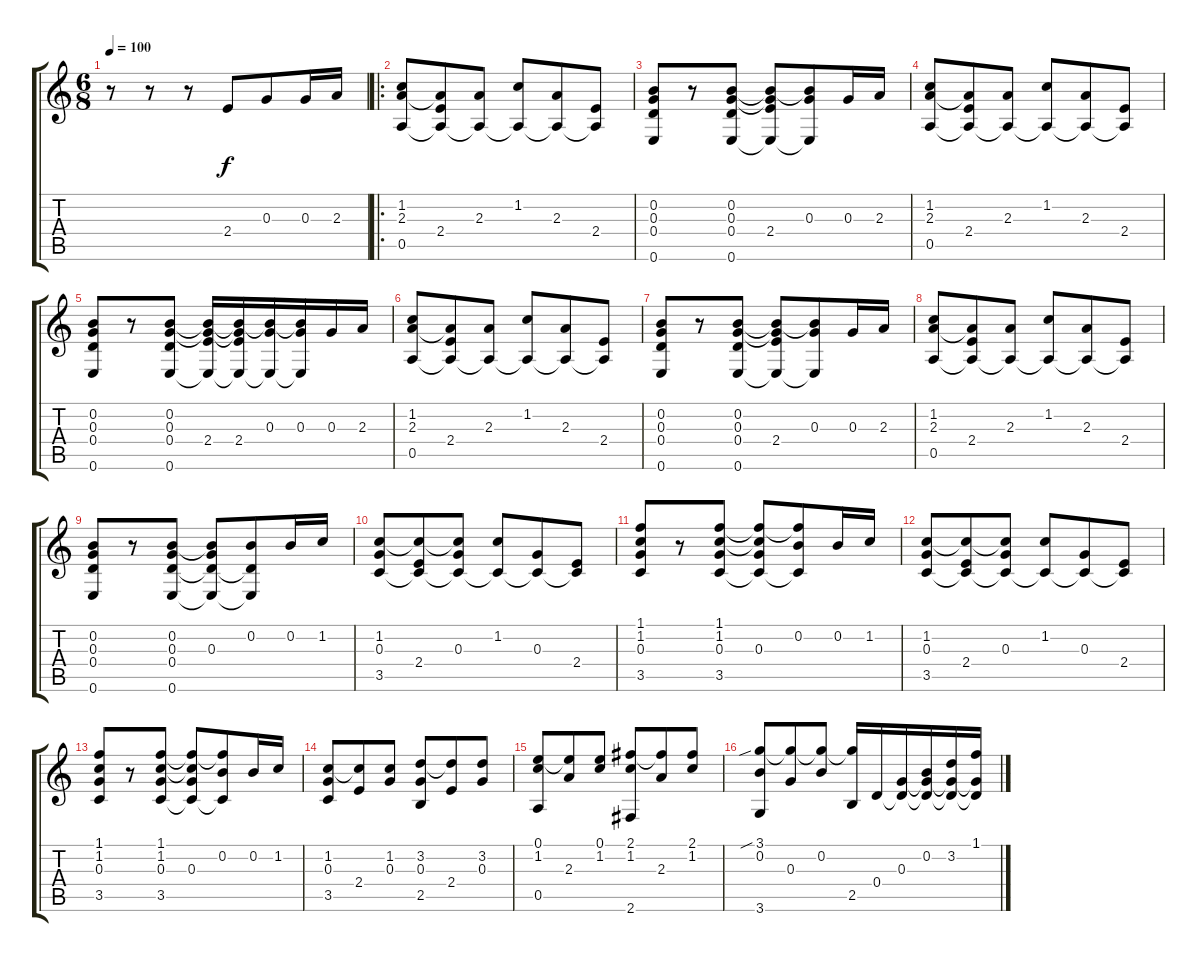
\track "" {instrument acousticguitarsteel}
\staff {score tabs}
\tuning (E4 B3 G3 D3 A2 E2) {hide}
\ts (6 8)
\tempo 100
\clef g2
\ks c
r.8{dy f instrument acousticguitarsteel} r.8 r.8 2.4.8 0.3.8 0.3.16 2.3.16 |
\ro
(1.2 2.3 0.5).8 (2.3{t} 2.4 0.5{t}).8 (2.3 0.5{t}).8 (1.2 0.5{t}).8 (2.3 0.5{t}).8 (2.4 0.5{t}).8 |
(0.2 0.3 0.4 0.6).8 r.8 (0.2 0.3 0.4 0.6).8 (0.2{t} 0.3{t} 2.4 0.6{t}).8 (0.2{t} 0.3 0.6{t}).8 0.3.16 2.3.16 |
(1.2 2.3 0.5).8 (2.3{t} 2.4 0.5{t}).8 (2.3 0.5{t}).8 (1.2 0.5{t}).8 (2.3 0.5{t}).8 (2.4 0.5{t}).8 |
(0.2 0.3 0.4 0.6).8 r.8 (0.2 0.3 0.4 0.6).8 (0.2{t} 0.3{t} 2.4 0.6{t}).16 (0.2{t} 0.3{t} 2.4 0.6{t}).16 (0.2{t} 0.3 0.6{t}).16 (0.2{t} 0.3 0.6{t}).16 0.3.16 2.3.16 |
(1.2 2.3 0.5).8 (2.3{t} 2.4 0.5{t}).8 (2.3 0.5{t}).8 (1.2 0.5{t}).8 (2.3 0.5{t}).8 (2.4 0.5{t}).8 |
(0.2 0.3 0.4 0.6).8 r.8 (0.2 0.3 0.4 0.6).8 (0.2{t} 0.3{t} 2.4 0.6{t}).8 (0.2{t} 0.3 0.6{t}).8 0.3.16 2.3.16 |
(1.2 2.3 0.5).8 (2.3{t} 2.4 0.5{t}).8 (2.3 0.5{t}).8 (1.2 0.5{t}).8 (2.3 0.5{t}).8 (2.4 0.5{t}).8 |
(0.2 0.3 0.4 0.6).8 r.8 (0.2 0.3 0.4 0.6).8 (0.2{t} 0.3 0.4{t} 0.6{t}).8 (0.2 0.4{t} 0.6{t}).8 0.2.16 1.2.16 |
(1.2 0.3 3.5).8 (1.2{t} 2.4 3.5{t}).8 (1.2{t} 0.3 3.5{t}).8 (1.2 3.5{t}).8 (0.3 3.5{t}).8 (2.4 3.5{t}).8 |
(1.1 1.2 0.3 3.5).8 r.8 (1.1 1.2 0.3 3.5).8 (1.1{t} 1.2{t} 0.3 3.5{t}).8 (1.1{t} 0.2 3.5{t}).8 0.2.16 1.2.16 |
(1.2 0.3 3.5).8 (1.2{t} 2.4 3.5{t}).8 (1.2{t} 0.3 3.5{t}).8 (1.2 3.5{t}).8 (0.3 3.5{t}).8 (2.4 3.5{t}).8 |
(1.1 1.2 0.3 3.5).8 r.8 (1.1 1.2 0.3 3.5).8 (1.1{t} 1.2{t} 0.3 3.5{t}).8 (1.1{t} 0.2 3.5{t}).8 0.2.16 1.2.16 |
(1.2 0.3 3.5).8 (1.2{t} 2.4).8 (1.2 0.3).8 (3.2 0.3 2.5).8 (3.2{t} 2.4).8 (3.2 0.3).8 |
(0.1 1.2 0.5).8 (0.1{t} 2.3).8 (0.1 1.2).8 (2.1 1.2 2.6).8 (2.1{t} 2.3).8 (2.1 1.2).8 |
(3.1{sib} 0.2 3.6).8 (3.1{t} 0.3).8 (3.1{t} 0.2).8 (3.1{t} 2.5).16 0.4.16 (0.3 0.4{t}).16 (0.2 0.3{t} 0.4{t}).16 (3.2 0.3{t} 0.4{t}).16 (1.1 0.3{t} 0.4{t}).16
